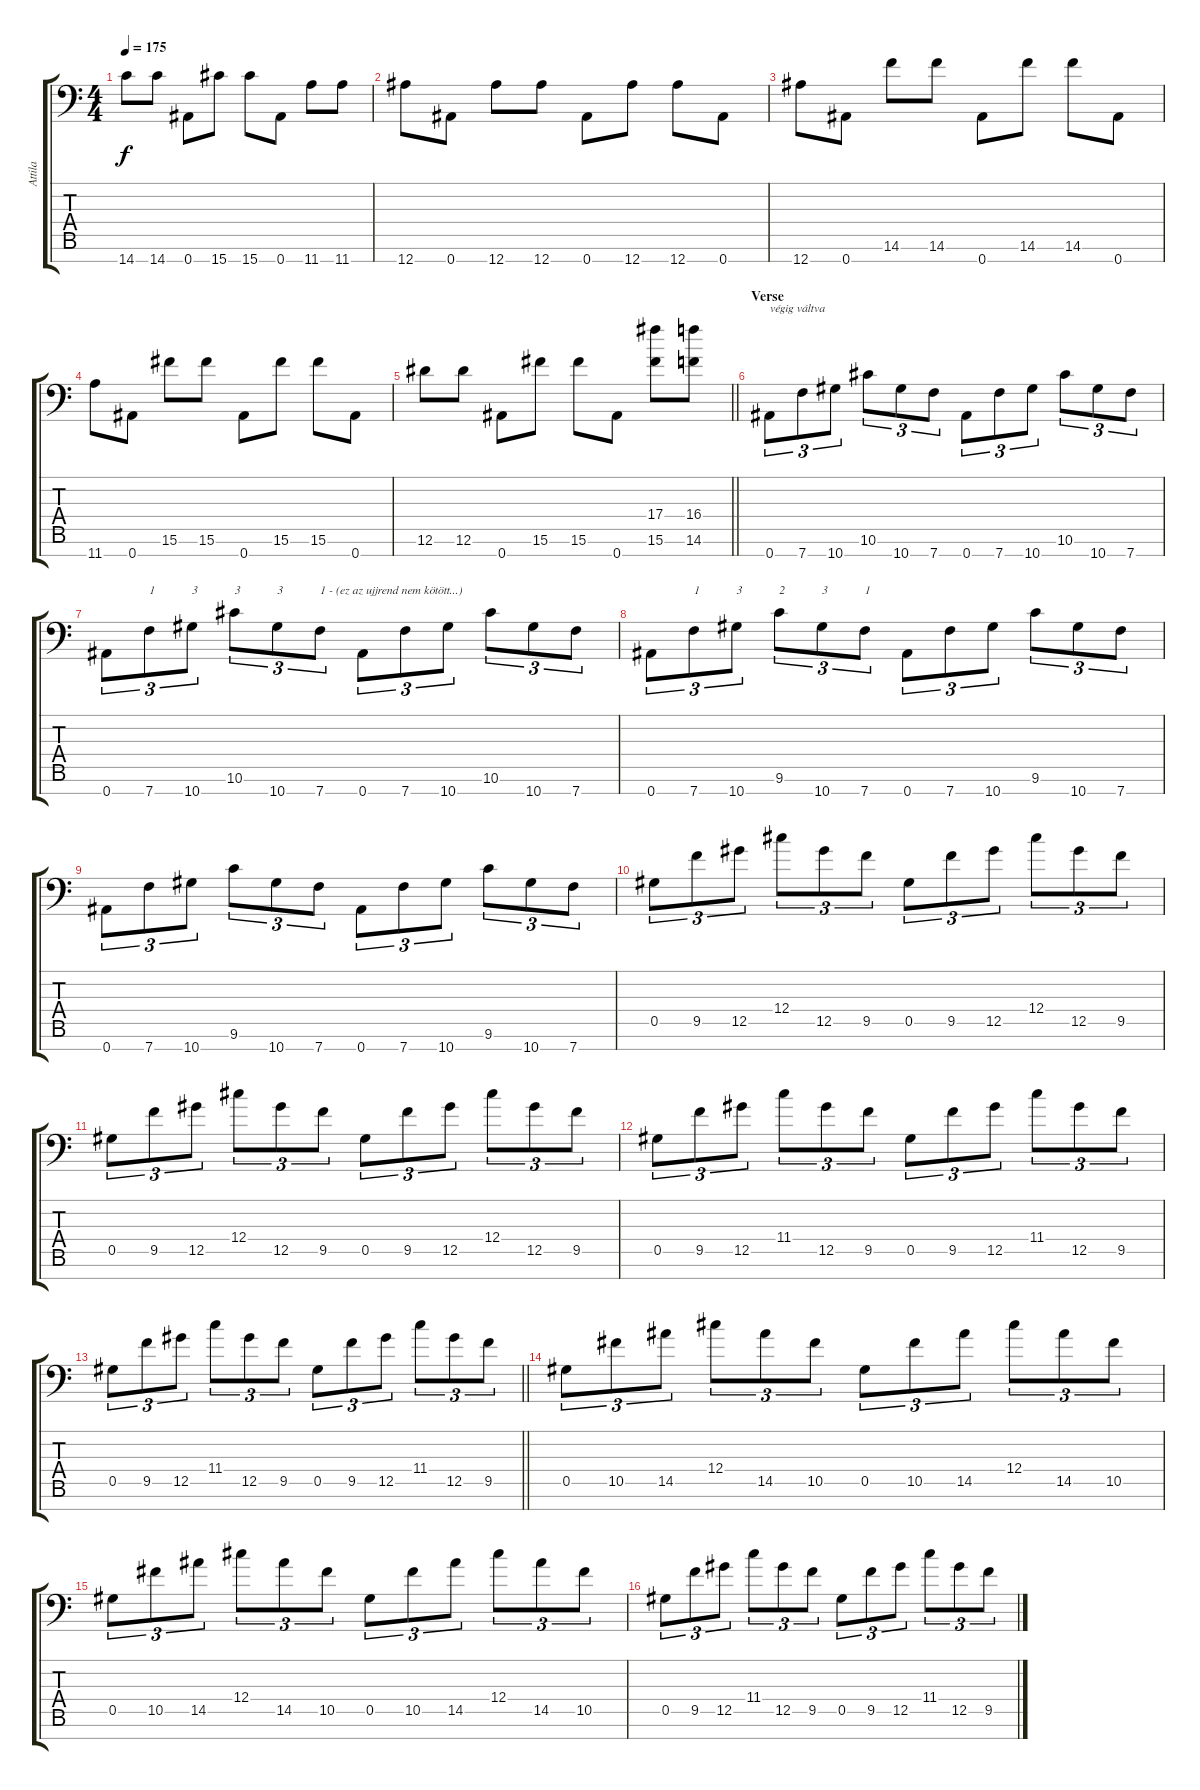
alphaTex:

\track ("Attila" "Attila") {instrument distortionguitar}
\staff {score tabs}
\tuning (Eb4 Bb3 Gb3 Db3 Ab2 Eb2 Bb1) {hide}
\ts (4 4)
\tempo 175
\clef f4
\ks c
14.7.8{dy f} 14.7.8 0.7.8 15.7.8 15.7.8 0.7.8 11.7.8 11.7.8 |
12.7.8 0.7.8 12.7.8 12.7.8 0.7.8 12.7.8 12.7.8 0.7.8 |
12.7.8 0.7.8 14.6.8 14.6.8 0.7.8 14.6.8 14.6.8 0.7.8 |
11.7.8 0.7.8 15.6.8 15.6.8 0.7.8 15.6.8 15.6.8 0.7.8 |
\barLineRight lightlight
12.6.8 12.6.8 0.7.8 15.6.8 15.6.8 0.7.8 (17.4 15.6).8 (16.4 14.6).8 |
\section ("" "Verse")
0.7.8{tu (3 2) txt "végig váltva"} 7.7.8{tu (3 2)} 10.7.8{tu (3 2)} 10.6.8{tu (3 2)} 10.7.8{tu (3 2)} 7.7.8{tu (3 2)} 0.7.8{tu (3 2)} 7.7.8{tu (3 2)} 10.7.8{tu (3 2)} 10.6.8{tu (3 2)} 10.7.8{tu (3 2)} 7.7.8{tu (3 2)} |
0.7.8{tu (3 2)} 7.7.8{tu (3 2) txt "1"} 10.7.8{tu (3 2) txt "3"} 10.6.8{tu (3 2) txt "3"} 10.7.8{tu (3 2) txt "3"} 7.7.8{tu (3 2) txt "1 - (ez az ujjrend nem kötött...)"} 0.7.8{tu (3 2)} 7.7.8{tu (3 2)} 10.7.8{tu (3 2)} 10.6.8{tu (3 2)} 10.7.8{tu (3 2)} 7.7.8{tu (3 2)} |
0.7.8{tu (3 2)} 7.7.8{tu (3 2) txt "1"} 10.7.8{tu (3 2) txt "3"} 9.6.8{tu (3 2) txt "2"} 10.7.8{tu (3 2) txt "3"} 7.7.8{tu (3 2) txt "1"} 0.7.8{tu (3 2)} 7.7.8{tu (3 2)} 10.7.8{tu (3 2)} 9.6.8{tu (3 2)} 10.7.8{tu (3 2)} 7.7.8{tu (3 2)} |
0.7.8{tu (3 2)} 7.7.8{tu (3 2)} 10.7.8{tu (3 2)} 9.6.8{tu (3 2)} 10.7.8{tu (3 2)} 7.7.8{tu (3 2)} 0.7.8{tu (3 2)} 7.7.8{tu (3 2)} 10.7.8{tu (3 2)} 9.6.8{tu (3 2)} 10.7.8{tu (3 2)} 7.7.8{tu (3 2)} |
0.5.8{tu (3 2)} 9.5.8{tu (3 2)} 12.5.8{tu (3 2)} 12.4.8{tu (3 2)} 12.5.8{tu (3 2)} 9.5.8{tu (3 2)} 0.5.8{tu (3 2)} 9.5.8{tu (3 2)} 12.5.8{tu (3 2)} 12.4.8{tu (3 2)} 12.5.8{tu (3 2)} 9.5.8{tu (3 2)} |
0.5.8{tu (3 2)} 9.5.8{tu (3 2)} 12.5.8{tu (3 2)} 12.4.8{tu (3 2)} 12.5.8{tu (3 2)} 9.5.8{tu (3 2)} 0.5.8{tu (3 2)} 9.5.8{tu (3 2)} 12.5.8{tu (3 2)} 12.4.8{tu (3 2)} 12.5.8{tu (3 2)} 9.5.8{tu (3 2)} |
0.5.8{tu (3 2)} 9.5.8{tu (3 2)} 12.5.8{tu (3 2)} 11.4.8{tu (3 2)} 12.5.8{tu (3 2)} 9.5.8{tu (3 2)} 0.5.8{tu (3 2)} 9.5.8{tu (3 2)} 12.5.8{tu (3 2)} 11.4.8{tu (3 2)} 12.5.8{tu (3 2)} 9.5.8{tu (3 2)} |
\barLineRight lightlight
0.5.8{tu (3 2)} 9.5.8{tu (3 2)} 12.5.8{tu (3 2)} 11.4.8{tu (3 2)} 12.5.8{tu (3 2)} 9.5.8{tu (3 2)} 0.5.8{tu (3 2)} 9.5.8{tu (3 2)} 12.5.8{tu (3 2)} 11.4.8{tu (3 2)} 12.5.8{tu (3 2)} 9.5.8{tu (3 2)} |
\section ("" "")
0.5.8{tu (3 2)} 10.5.8{tu (3 2)} 14.5.8{tu (3 2)} 12.4.8{tu (3 2)} 14.5.8{tu (3 2)} 10.5.8{tu (3 2)} 0.5.8{tu (3 2)} 10.5.8{tu (3 2)} 14.5.8{tu (3 2)} 12.4.8{tu (3 2)} 14.5.8{tu (3 2)} 10.5.8{tu (3 2)} |
0.5.8{tu (3 2)} 10.5.8{tu (3 2)} 14.5.8{tu (3 2)} 12.4.8{tu (3 2)} 14.5.8{tu (3 2)} 10.5.8{tu (3 2)} 0.5.8{tu (3 2)} 10.5.8{tu (3 2)} 14.5.8{tu (3 2)} 12.4.8{tu (3 2)} 14.5.8{tu (3 2)} 10.5.8{tu (3 2)} |
0.5.8{tu (3 2)} 9.5.8{tu (3 2)} 12.5.8{tu (3 2)} 11.4.8{tu (3 2)} 12.5.8{tu (3 2)} 9.5.8{tu (3 2)} 0.5.8{tu (3 2)} 9.5.8{tu (3 2)} 12.5.8{tu (3 2)} 11.4.8{tu (3 2)} 12.5.8{tu (3 2)} 9.5.8{tu (3 2)}
